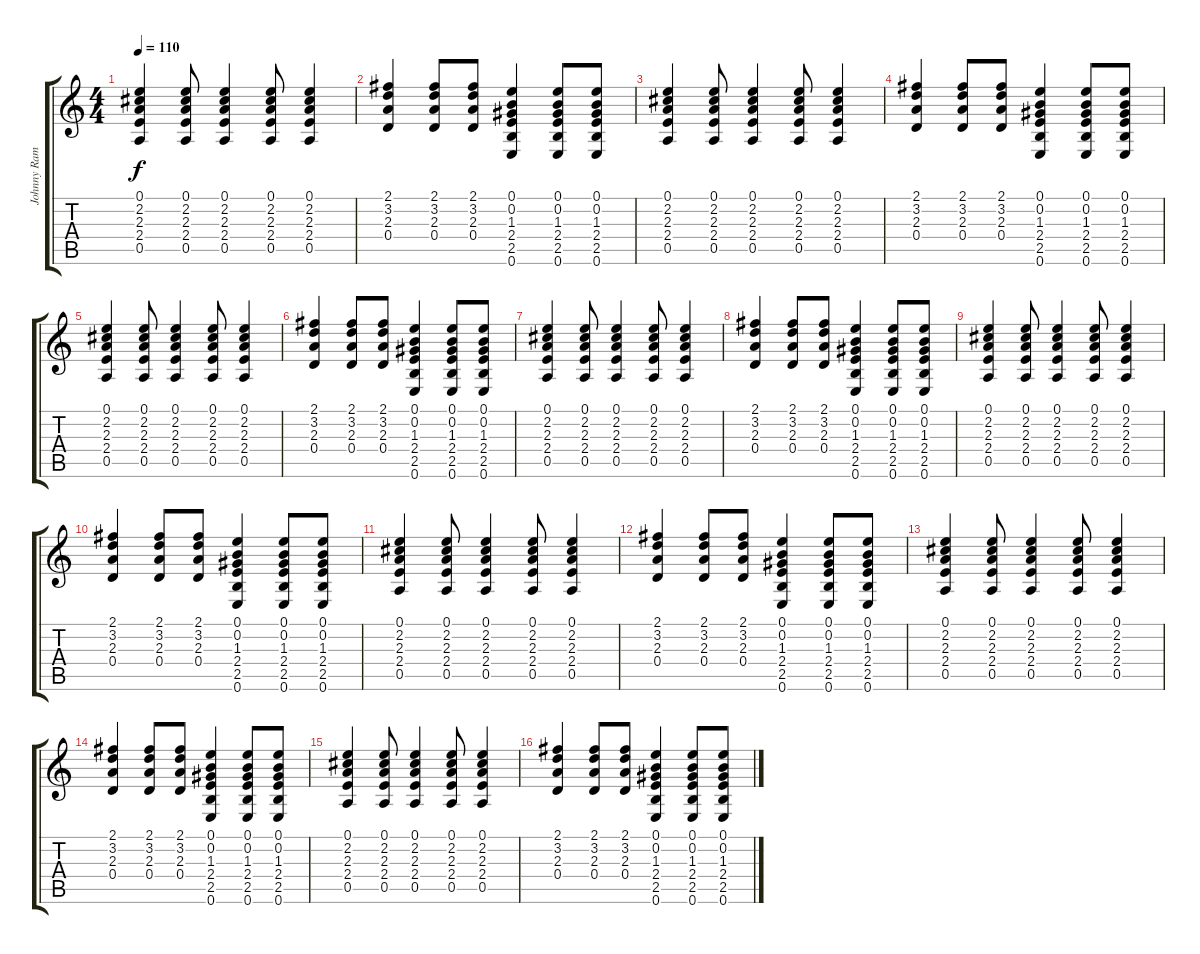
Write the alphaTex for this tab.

\track ("Johnny Ramone-Guitar" "Johnny Ram") {instrument acousticguitarsteel}
\staff {score tabs}
\tuning (E4 B3 G3 D3 A2 E2) {hide}
\ts (4 4)
\tempo 110
\clef g2
\ks c
(0.1 2.2 2.3 2.4 0.5).4{dy f} (0.1 2.2 2.3 2.4 0.5).8 (0.1 2.2 2.3 2.4 0.5).4 (0.1 2.2 2.3 2.4 0.5).8 (0.1 2.2 2.3 2.4 0.5).4 |
(2.1 3.2 2.3 0.4).4 (2.1 3.2 2.3 0.4).8 (2.1 3.2 2.3 0.4).8 (0.1 0.2 1.3 2.4 2.5 0.6).4 (0.1 0.2 1.3 2.4 2.5 0.6).8 (0.1 0.2 1.3 2.4 2.5 0.6).8 |
(0.1 2.2 2.3 2.4 0.5).4 (0.1 2.2 2.3 2.4 0.5).8 (0.1 2.2 2.3 2.4 0.5).4 (0.1 2.2 2.3 2.4 0.5).8 (0.1 2.2 2.3 2.4 0.5).4 |
(2.1 3.2 2.3 0.4).4 (2.1 3.2 2.3 0.4).8 (2.1 3.2 2.3 0.4).8 (0.1 0.2 1.3 2.4 2.5 0.6).4 (0.1 0.2 1.3 2.4 2.5 0.6).8 (0.1 0.2 1.3 2.4 2.5 0.6).8 |
(0.1 2.2 2.3 2.4 0.5).4 (0.1 2.2 2.3 2.4 0.5).8 (0.1 2.2 2.3 2.4 0.5).4 (0.1 2.2 2.3 2.4 0.5).8 (0.1 2.2 2.3 2.4 0.5).4 |
(2.1 3.2 2.3 0.4).4 (2.1 3.2 2.3 0.4).8 (2.1 3.2 2.3 0.4).8 (0.1 0.2 1.3 2.4 2.5 0.6).4 (0.1 0.2 1.3 2.4 2.5 0.6).8 (0.1 0.2 1.3 2.4 2.5 0.6).8 |
(0.1 2.2 2.3 2.4 0.5).4 (0.1 2.2 2.3 2.4 0.5).8 (0.1 2.2 2.3 2.4 0.5).4 (0.1 2.2 2.3 2.4 0.5).8 (0.1 2.2 2.3 2.4 0.5).4 |
(2.1 3.2 2.3 0.4).4 (2.1 3.2 2.3 0.4).8 (2.1 3.2 2.3 0.4).8 (0.1 0.2 1.3 2.4 2.5 0.6).4 (0.1 0.2 1.3 2.4 2.5 0.6).8 (0.1 0.2 1.3 2.4 2.5 0.6).8 |
(0.1 2.2 2.3 2.4 0.5).4 (0.1 2.2 2.3 2.4 0.5).8 (0.1 2.2 2.3 2.4 0.5).4 (0.1 2.2 2.3 2.4 0.5).8 (0.1 2.2 2.3 2.4 0.5).4 |
(2.1 3.2 2.3 0.4).4 (2.1 3.2 2.3 0.4).8 (2.1 3.2 2.3 0.4).8 (0.1 0.2 1.3 2.4 2.5 0.6).4 (0.1 0.2 1.3 2.4 2.5 0.6).8 (0.1 0.2 1.3 2.4 2.5 0.6).8 |
(0.1 2.2 2.3 2.4 0.5).4 (0.1 2.2 2.3 2.4 0.5).8 (0.1 2.2 2.3 2.4 0.5).4 (0.1 2.2 2.3 2.4 0.5).8 (0.1 2.2 2.3 2.4 0.5).4 |
(2.1 3.2 2.3 0.4).4 (2.1 3.2 2.3 0.4).8 (2.1 3.2 2.3 0.4).8 (0.1 0.2 1.3 2.4 2.5 0.6).4 (0.1 0.2 1.3 2.4 2.5 0.6).8 (0.1 0.2 1.3 2.4 2.5 0.6).8 |
(0.1 2.2 2.3 2.4 0.5).4 (0.1 2.2 2.3 2.4 0.5).8 (0.1 2.2 2.3 2.4 0.5).4 (0.1 2.2 2.3 2.4 0.5).8 (0.1 2.2 2.3 2.4 0.5).4 |
(2.1 3.2 2.3 0.4).4 (2.1 3.2 2.3 0.4).8 (2.1 3.2 2.3 0.4).8 (0.1 0.2 1.3 2.4 2.5 0.6).4 (0.1 0.2 1.3 2.4 2.5 0.6).8 (0.1 0.2 1.3 2.4 2.5 0.6).8 |
(0.1 2.2 2.3 2.4 0.5).4 (0.1 2.2 2.3 2.4 0.5).8 (0.1 2.2 2.3 2.4 0.5).4 (0.1 2.2 2.3 2.4 0.5).8 (0.1 2.2 2.3 2.4 0.5).4 |
(2.1 3.2 2.3 0.4).4 (2.1 3.2 2.3 0.4).8 (2.1 3.2 2.3 0.4).8 (0.1 0.2 1.3 2.4 2.5 0.6).4 (0.1 0.2 1.3 2.4 2.5 0.6).8 (0.1 0.2 1.3 2.4 2.5 0.6).8
